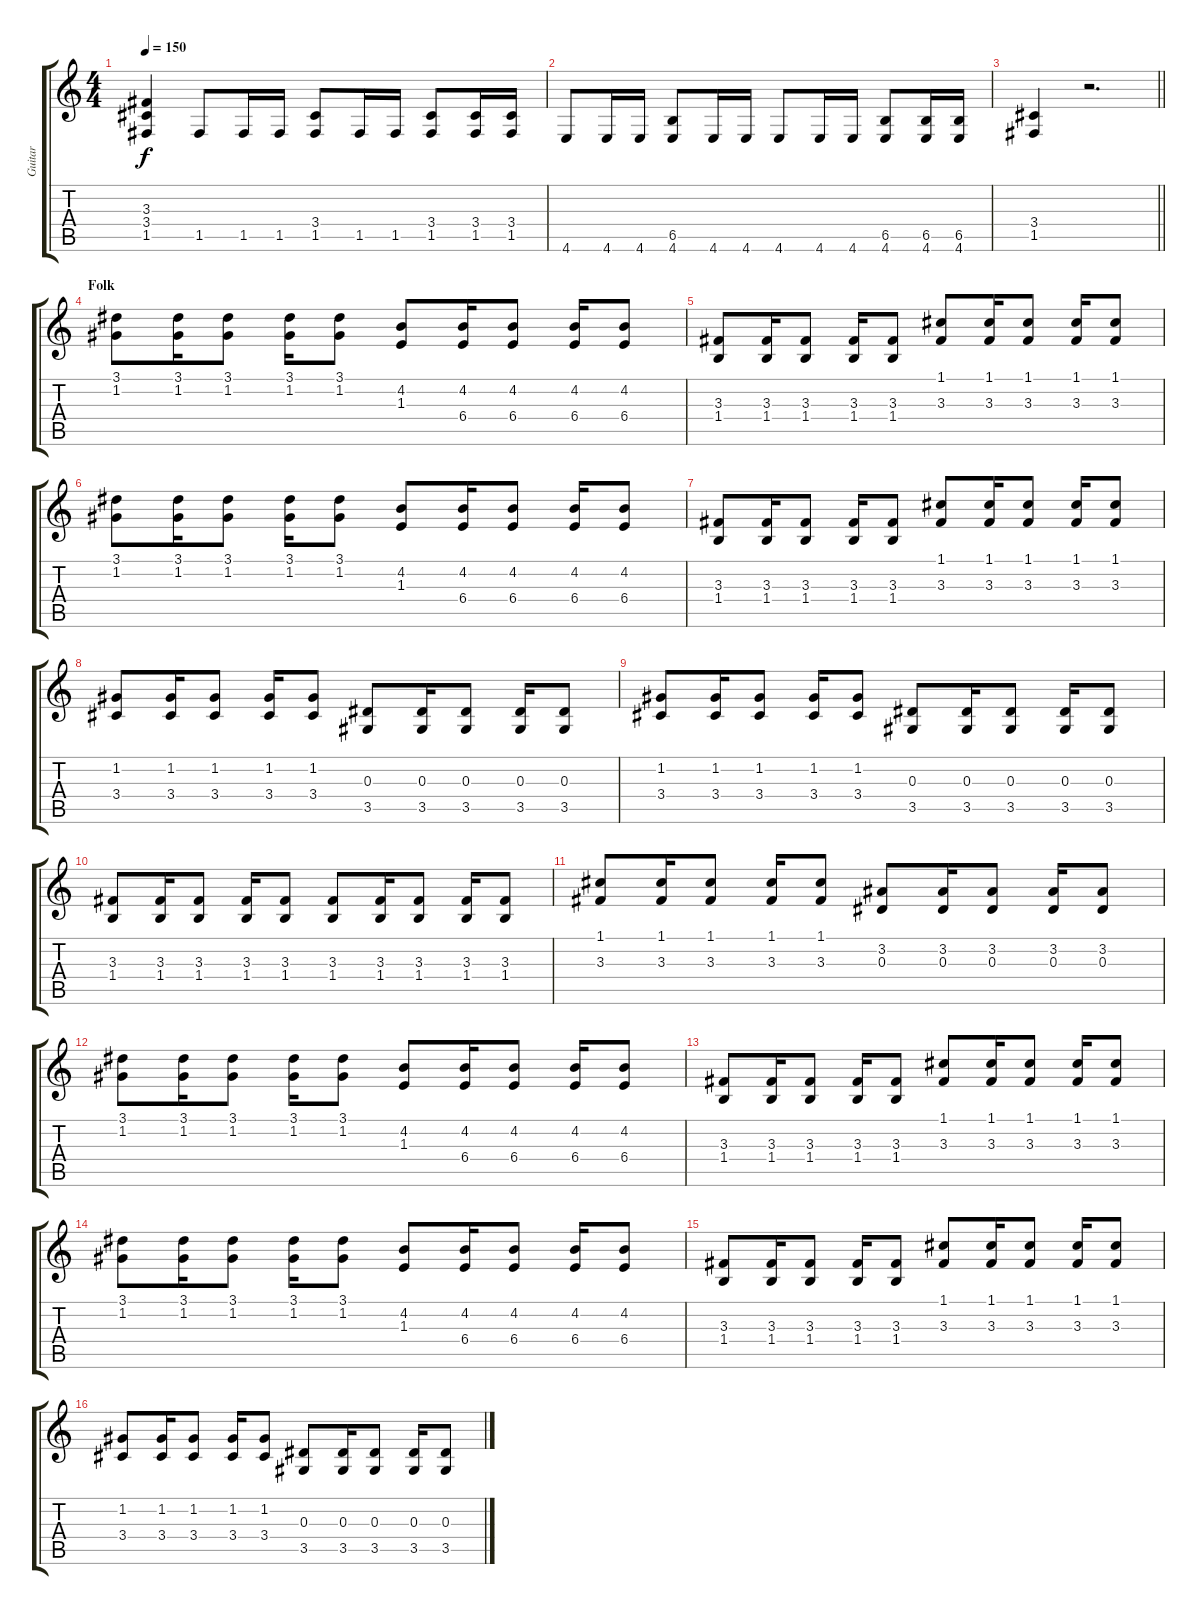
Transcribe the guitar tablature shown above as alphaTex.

\track ("Guitar" "Guitar") {instrument distortionguitar}
\staff {score tabs}
\tuning (C4 G3 Eb3 Bb2 F2 C2) {hide}
\ts (4 4)
\tempo 150
\clef g2
\ks c
(3.3 3.4 1.5).4{dy f} 1.5.8 1.5.16 1.5.16 (3.4 1.5).8 1.5.16 1.5.16 (3.4 1.5).8 (3.4 1.5).16 (3.4 1.5).16 |
4.6.8 4.6.16 4.6.16 (6.5 4.6).8 4.6.16 4.6.16 4.6.8 4.6.16 4.6.16 (6.5 4.6).8 (6.5 4.6).16 (6.5 4.6).16 |
\barLineRight lightlight
(3.4 1.5).4 r.2{d} |
\section ("" "Folk")
(3.1 1.2).8 (3.1 1.2).16 (3.1 1.2).8 (3.1 1.2).16 (3.1 1.2).8 (4.2 1.3).8 (4.2 6.4).16 (4.2 6.4).8 (4.2 6.4).16 (4.2 6.4).8 |
(3.3 1.4).8 (3.3 1.4).16 (3.3 1.4).8 (3.3 1.4).16 (3.3 1.4).8 (1.1 3.3).8 (1.1 3.3).16 (1.1 3.3).8 (1.1 3.3).16 (1.1 3.3).8 |
(3.1 1.2).8 (3.1 1.2).16 (3.1 1.2).8 (3.1 1.2).16 (3.1 1.2).8 (4.2 1.3).8 (4.2 6.4).16 (4.2 6.4).8 (4.2 6.4).16 (4.2 6.4).8 |
(3.3 1.4).8 (3.3 1.4).16 (3.3 1.4).8 (3.3 1.4).16 (3.3 1.4).8 (1.1 3.3).8 (1.1 3.3).16 (1.1 3.3).8 (1.1 3.3).16 (1.1 3.3).8 |
(1.2 3.4).8 (1.2 3.4).16 (1.2 3.4).8 (1.2 3.4).16 (1.2 3.4).8 (0.3 3.5).8 (0.3 3.5).16 (0.3 3.5).8 (0.3 3.5).16 (0.3 3.5).8 |
(1.2 3.4).8 (1.2 3.4).16 (1.2 3.4).8 (1.2 3.4).16 (1.2 3.4).8 (0.3 3.5).8 (0.3 3.5).16 (0.3 3.5).8 (0.3 3.5).16 (0.3 3.5).8 |
(3.3 1.4).8 (3.3 1.4).16 (3.3 1.4).8 (3.3 1.4).16 (3.3 1.4).8 (3.3 1.4).8 (3.3 1.4).16 (3.3 1.4).8 (3.3 1.4).16 (3.3 1.4).8 |
(1.1 3.3).8 (1.1 3.3).16 (1.1 3.3).8 (1.1 3.3).16 (1.1 3.3).8 (3.2 0.3).8 (3.2 0.3).16 (3.2 0.3).8 (3.2 0.3).16 (3.2 0.3).8 |
(3.1 1.2).8 (3.1 1.2).16 (3.1 1.2).8 (3.1 1.2).16 (3.1 1.2).8 (4.2 1.3).8 (4.2 6.4).16 (4.2 6.4).8 (4.2 6.4).16 (4.2 6.4).8 |
(3.3 1.4).8 (3.3 1.4).16 (3.3 1.4).8 (3.3 1.4).16 (3.3 1.4).8 (1.1 3.3).8 (1.1 3.3).16 (1.1 3.3).8 (1.1 3.3).16 (1.1 3.3).8 |
(3.1 1.2).8 (3.1 1.2).16 (3.1 1.2).8 (3.1 1.2).16 (3.1 1.2).8 (4.2 1.3).8 (4.2 6.4).16 (4.2 6.4).8 (4.2 6.4).16 (4.2 6.4).8 |
(3.3 1.4).8 (3.3 1.4).16 (3.3 1.4).8 (3.3 1.4).16 (3.3 1.4).8 (1.1 3.3).8 (1.1 3.3).16 (1.1 3.3).8 (1.1 3.3).16 (1.1 3.3).8 |
(1.2 3.4).8 (1.2 3.4).16 (1.2 3.4).8 (1.2 3.4).16 (1.2 3.4).8 (0.3 3.5).8 (0.3 3.5).16 (0.3 3.5).8 (0.3 3.5).16 (0.3 3.5).8
